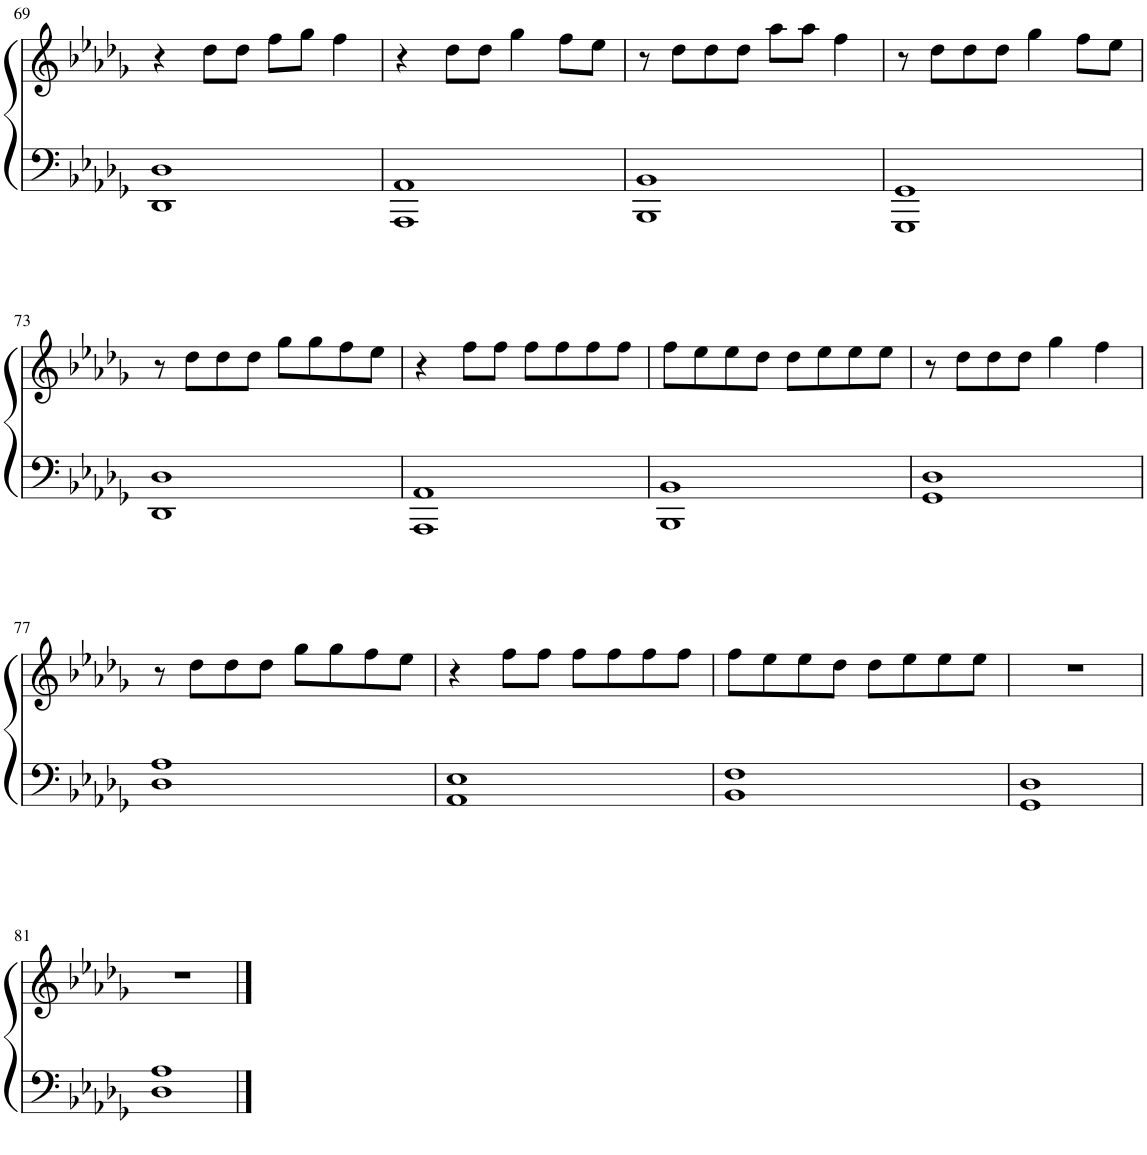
**kern	**kern
*part1	*part1
*staff2	*staff1
*I"Piano	*
*I'Pno	*
!!LO:PB:g=z
*clefF4	*clefG2
*k[b-e-a-d-g-]	*k[b-e-a-d-g-]
*M4/4	*M4/4
=69	=69
1DD- 1D-	4r
.	8dd-\L
.	8dd-\J
.	8ff\L
.	8gg-\J
.	4ff\
=70	=70
1AAA- 1AA-	4r
.	8dd-\L
.	8dd-\J
.	4gg-\
.	8ff\L
.	8ee-\J
=71	=71
1BBB- 1BB-	8r
.	8dd-\L
.	8dd-\
.	8dd-\J
.	8aa-\L
.	8aa-\J
.	4ff\
=72	=72
1GGG- 1GG-	8r
.	8dd-\L
.	8dd-\
.	8dd-\J
.	4gg-\
.	8ff\L
.	8ee-\J
!!LO:LB:g=z
=73	=73
1DD- 1D-	8r
.	8dd-\L
.	8dd-\
.	8dd-\J
.	8gg-\L
.	8gg-\
.	8ff\
.	8ee-\J
=74	=74
1AAA- 1AA-	4r
.	8ff\L
.	8ff\J
.	8ff\L
.	8ff\
.	8ff\
.	8ff\J
=75	=75
1BBB- 1BB-	8ff\L
.	8ee-\
.	8ee-\
.	8dd-\J
.	8dd-\L
.	8ee-\
.	8ee-\
.	8ee-\J
=76	=76
1GG- 1D-	8r
.	8dd-\L
.	8dd-\
.	8dd-\J
.	4gg-\
.	4ff\
!!LO:LB:g=z
=77	=77
1D- 1A-	8r
.	8dd-\L
.	8dd-\
.	8dd-\J
.	8gg-\L
.	8gg-\
.	8ff\
.	8ee-\J
=78	=78
1AA- 1E-	4r
.	8ff\L
.	8ff\J
.	8ff\L
.	8ff\
.	8ff\
.	8ff\J
=79	=79
1BB- 1F	8ff\L
.	8ee-\
.	8ee-\
.	8dd-\J
.	8dd-\L
.	8ee-\
.	8ee-\
.	8ee-\J
=80	=80
1GG- 1D-	1r
!!LO:LB:g=z
=81	=81
1D- 1A-	1r
==	==
*-	*-
